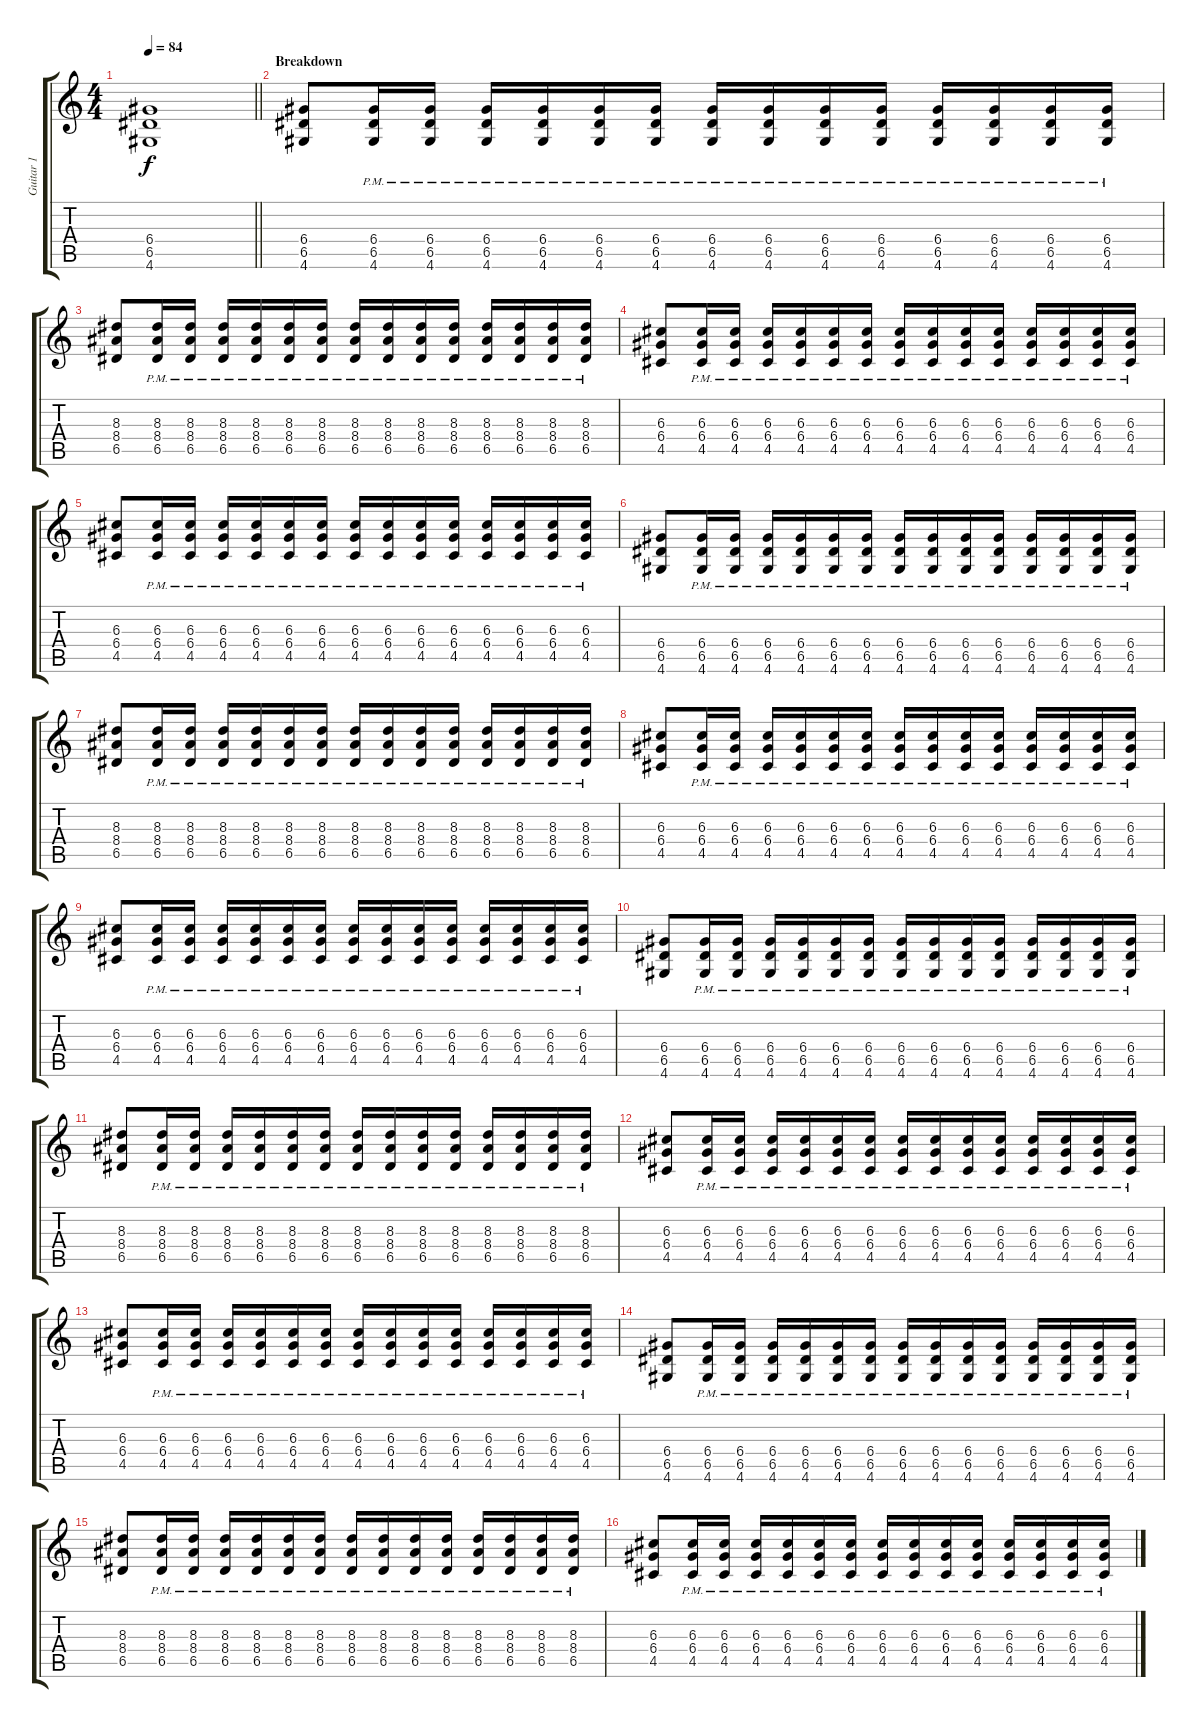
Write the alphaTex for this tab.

\track ("Guitar 1" "Guitar 1") {instrument overdrivenguitar}
\staff {score tabs}
\tuning (E4 B3 G3 D3 A2 E2) {hide}
\ts (4 4)
\tempo 84
\clef g2
\barLineRight lightlight
\ks c
(6.4{t} 6.5{t} 4.6{t}).1{dy f} |
\section ("" "Breakdown")
(6.4 6.5 4.6).8 (6.4{pm} 6.5{pm} 4.6{pm}).16 (6.4{pm} 6.5{pm} 4.6{pm}).16 (6.4{pm} 6.5{pm} 4.6{pm}).16 (6.4{pm} 6.5{pm} 4.6{pm}).16 (6.4{pm} 6.5{pm} 4.6{pm}).16 (6.4{pm} 6.5{pm} 4.6{pm}).16 (6.4{pm} 6.5{pm} 4.6{pm}).16 (6.4{pm} 6.5{pm} 4.6{pm}).16 (6.4{pm} 6.5{pm} 4.6{pm}).16 (6.4{pm} 6.5{pm} 4.6{pm}).16 (6.4{pm} 6.5{pm} 4.6{pm}).16 (6.4{pm} 6.5{pm} 4.6{pm}).16 (6.4{pm} 6.5{pm} 4.6{pm}).16 (6.4{pm} 6.5{pm} 4.6{pm}).16 |
(8.3 8.4 6.5).8 (8.3{pm} 8.4{pm} 6.5{pm}).16 (8.3{pm} 8.4{pm} 6.5{pm}).16 (8.3{pm} 8.4{pm} 6.5{pm}).16 (8.3{pm} 8.4{pm} 6.5{pm}).16 (8.3{pm} 8.4{pm} 6.5{pm}).16 (8.3{pm} 8.4{pm} 6.5{pm}).16 (8.3{pm} 8.4{pm} 6.5{pm}).16 (8.3{pm} 8.4{pm} 6.5{pm}).16 (8.3{pm} 8.4{pm} 6.5{pm}).16 (8.3{pm} 8.4{pm} 6.5{pm}).16 (8.3{pm} 8.4{pm} 6.5{pm}).16 (8.3{pm} 8.4{pm} 6.5{pm}).16 (8.3{pm} 8.4{pm} 6.5{pm}).16 (8.3{pm} 8.4{pm} 6.5{pm}).16 |
(6.3 6.4 4.5).8 (6.3{pm} 6.4{pm} 4.5{pm}).16 (6.3{pm} 6.4{pm} 4.5{pm}).16 (6.3{pm} 6.4{pm} 4.5{pm}).16 (6.3{pm} 6.4{pm} 4.5{pm}).16 (6.3{pm} 6.4{pm} 4.5{pm}).16 (6.3{pm} 6.4{pm} 4.5{pm}).16 (6.3{pm} 6.4{pm} 4.5{pm}).16 (6.3{pm} 6.4{pm} 4.5{pm}).16 (6.3{pm} 6.4{pm} 4.5{pm}).16 (6.3{pm} 6.4{pm} 4.5{pm}).16 (6.3{pm} 6.4{pm} 4.5{pm}).16 (6.3{pm} 6.4{pm} 4.5{pm}).16 (6.3{pm} 6.4{pm} 4.5{pm}).16 (6.3{pm} 6.4{pm} 4.5{pm}).16 |
(6.3 6.4 4.5).8 (6.3{pm} 6.4{pm} 4.5{pm}).16 (6.3{pm} 6.4{pm} 4.5{pm}).16 (6.3{pm} 6.4{pm} 4.5{pm}).16 (6.3{pm} 6.4{pm} 4.5{pm}).16 (6.3{pm} 6.4{pm} 4.5{pm}).16 (6.3{pm} 6.4{pm} 4.5{pm}).16 (6.3{pm} 6.4{pm} 4.5{pm}).16 (6.3{pm} 6.4{pm} 4.5{pm}).16 (6.3{pm} 6.4{pm} 4.5{pm}).16 (6.3{pm} 6.4{pm} 4.5{pm}).16 (6.3{pm} 6.4{pm} 4.5{pm}).16 (6.3{pm} 6.4{pm} 4.5{pm}).16 (6.3{pm} 6.4{pm} 4.5{pm}).16 (6.3{pm} 6.4{pm} 4.5{pm}).16 |
(6.4 6.5 4.6).8 (6.4{pm} 6.5{pm} 4.6{pm}).16 (6.4{pm} 6.5{pm} 4.6{pm}).16 (6.4{pm} 6.5{pm} 4.6{pm}).16 (6.4{pm} 6.5{pm} 4.6{pm}).16 (6.4{pm} 6.5{pm} 4.6{pm}).16 (6.4{pm} 6.5{pm} 4.6{pm}).16 (6.4{pm} 6.5{pm} 4.6{pm}).16 (6.4{pm} 6.5{pm} 4.6{pm}).16 (6.4{pm} 6.5{pm} 4.6{pm}).16 (6.4{pm} 6.5{pm} 4.6{pm}).16 (6.4{pm} 6.5{pm} 4.6{pm}).16 (6.4{pm} 6.5{pm} 4.6{pm}).16 (6.4{pm} 6.5{pm} 4.6{pm}).16 (6.4{pm} 6.5{pm} 4.6{pm}).16 |
(8.3 8.4 6.5).8 (8.3{pm} 8.4{pm} 6.5{pm}).16 (8.3{pm} 8.4{pm} 6.5{pm}).16 (8.3{pm} 8.4{pm} 6.5{pm}).16 (8.3{pm} 8.4{pm} 6.5{pm}).16 (8.3{pm} 8.4{pm} 6.5{pm}).16 (8.3{pm} 8.4{pm} 6.5{pm}).16 (8.3{pm} 8.4{pm} 6.5{pm}).16 (8.3{pm} 8.4{pm} 6.5{pm}).16 (8.3{pm} 8.4{pm} 6.5{pm}).16 (8.3{pm} 8.4{pm} 6.5{pm}).16 (8.3{pm} 8.4{pm} 6.5{pm}).16 (8.3{pm} 8.4{pm} 6.5{pm}).16 (8.3{pm} 8.4{pm} 6.5{pm}).16 (8.3{pm} 8.4{pm} 6.5{pm}).16 |
(6.3 6.4 4.5).8 (6.3{pm} 6.4{pm} 4.5{pm}).16 (6.3{pm} 6.4{pm} 4.5{pm}).16 (6.3{pm} 6.4{pm} 4.5{pm}).16 (6.3{pm} 6.4{pm} 4.5{pm}).16 (6.3{pm} 6.4{pm} 4.5{pm}).16 (6.3{pm} 6.4{pm} 4.5{pm}).16 (6.3{pm} 6.4{pm} 4.5{pm}).16 (6.3{pm} 6.4{pm} 4.5{pm}).16 (6.3{pm} 6.4{pm} 4.5{pm}).16 (6.3{pm} 6.4{pm} 4.5{pm}).16 (6.3{pm} 6.4{pm} 4.5{pm}).16 (6.3{pm} 6.4{pm} 4.5{pm}).16 (6.3{pm} 6.4{pm} 4.5{pm}).16 (6.3{pm} 6.4{pm} 4.5{pm}).16 |
(6.3 6.4 4.5).8 (6.3{pm} 6.4{pm} 4.5{pm}).16 (6.3{pm} 6.4{pm} 4.5{pm}).16 (6.3{pm} 6.4{pm} 4.5{pm}).16 (6.3{pm} 6.4{pm} 4.5{pm}).16 (6.3{pm} 6.4{pm} 4.5{pm}).16 (6.3{pm} 6.4{pm} 4.5{pm}).16 (6.3{pm} 6.4{pm} 4.5{pm}).16 (6.3{pm} 6.4{pm} 4.5{pm}).16 (6.3{pm} 6.4{pm} 4.5{pm}).16 (6.3{pm} 6.4{pm} 4.5{pm}).16 (6.3{pm} 6.4{pm} 4.5{pm}).16 (6.3{pm} 6.4{pm} 4.5{pm}).16 (6.3{pm} 6.4{pm} 4.5{pm}).16 (6.3{pm} 6.4{pm} 4.5{pm}).16 |
(6.4 6.5 4.6).8 (6.4{pm} 6.5{pm} 4.6{pm}).16 (6.4{pm} 6.5{pm} 4.6{pm}).16 (6.4{pm} 6.5{pm} 4.6{pm}).16 (6.4{pm} 6.5{pm} 4.6{pm}).16 (6.4{pm} 6.5{pm} 4.6{pm}).16 (6.4{pm} 6.5{pm} 4.6{pm}).16 (6.4{pm} 6.5{pm} 4.6{pm}).16 (6.4{pm} 6.5{pm} 4.6{pm}).16 (6.4{pm} 6.5{pm} 4.6{pm}).16 (6.4{pm} 6.5{pm} 4.6{pm}).16 (6.4{pm} 6.5{pm} 4.6{pm}).16 (6.4{pm} 6.5{pm} 4.6{pm}).16 (6.4{pm} 6.5{pm} 4.6{pm}).16 (6.4{pm} 6.5{pm} 4.6{pm}).16 |
(8.3 8.4 6.5).8 (8.3{pm} 8.4{pm} 6.5{pm}).16 (8.3{pm} 8.4{pm} 6.5{pm}).16 (8.3{pm} 8.4{pm} 6.5{pm}).16 (8.3{pm} 8.4{pm} 6.5{pm}).16 (8.3{pm} 8.4{pm} 6.5{pm}).16 (8.3{pm} 8.4{pm} 6.5{pm}).16 (8.3{pm} 8.4{pm} 6.5{pm}).16 (8.3{pm} 8.4{pm} 6.5{pm}).16 (8.3{pm} 8.4{pm} 6.5{pm}).16 (8.3{pm} 8.4{pm} 6.5{pm}).16 (8.3{pm} 8.4{pm} 6.5{pm}).16 (8.3{pm} 8.4{pm} 6.5{pm}).16 (8.3{pm} 8.4{pm} 6.5{pm}).16 (8.3{pm} 8.4{pm} 6.5{pm}).16 |
(6.3 6.4 4.5).8 (6.3{pm} 6.4{pm} 4.5{pm}).16 (6.3{pm} 6.4{pm} 4.5{pm}).16 (6.3{pm} 6.4{pm} 4.5{pm}).16 (6.3{pm} 6.4{pm} 4.5{pm}).16 (6.3{pm} 6.4{pm} 4.5{pm}).16 (6.3{pm} 6.4{pm} 4.5{pm}).16 (6.3{pm} 6.4{pm} 4.5{pm}).16 (6.3{pm} 6.4{pm} 4.5{pm}).16 (6.3{pm} 6.4{pm} 4.5{pm}).16 (6.3{pm} 6.4{pm} 4.5{pm}).16 (6.3{pm} 6.4{pm} 4.5{pm}).16 (6.3{pm} 6.4{pm} 4.5{pm}).16 (6.3{pm} 6.4{pm} 4.5{pm}).16 (6.3{pm} 6.4{pm} 4.5{pm}).16 |
(6.3 6.4 4.5).8 (6.3{pm} 6.4{pm} 4.5{pm}).16 (6.3{pm} 6.4{pm} 4.5{pm}).16 (6.3{pm} 6.4{pm} 4.5{pm}).16 (6.3{pm} 6.4{pm} 4.5{pm}).16 (6.3{pm} 6.4{pm} 4.5{pm}).16 (6.3{pm} 6.4{pm} 4.5{pm}).16 (6.3{pm} 6.4{pm} 4.5{pm}).16 (6.3{pm} 6.4{pm} 4.5{pm}).16 (6.3{pm} 6.4{pm} 4.5{pm}).16 (6.3{pm} 6.4{pm} 4.5{pm}).16 (6.3{pm} 6.4{pm} 4.5{pm}).16 (6.3{pm} 6.4{pm} 4.5{pm}).16 (6.3{pm} 6.4{pm} 4.5{pm}).16 (6.3{pm} 6.4{pm} 4.5{pm}).16 |
(6.4 6.5 4.6).8 (6.4{pm} 6.5{pm} 4.6{pm}).16 (6.4{pm} 6.5{pm} 4.6{pm}).16 (6.4{pm} 6.5{pm} 4.6{pm}).16 (6.4{pm} 6.5{pm} 4.6{pm}).16 (6.4{pm} 6.5{pm} 4.6{pm}).16 (6.4{pm} 6.5{pm} 4.6{pm}).16 (6.4{pm} 6.5{pm} 4.6{pm}).16 (6.4{pm} 6.5{pm} 4.6{pm}).16 (6.4{pm} 6.5{pm} 4.6{pm}).16 (6.4{pm} 6.5{pm} 4.6{pm}).16 (6.4{pm} 6.5{pm} 4.6{pm}).16 (6.4{pm} 6.5{pm} 4.6{pm}).16 (6.4{pm} 6.5{pm} 4.6{pm}).16 (6.4{pm} 6.5{pm} 4.6{pm}).16 |
(8.3 8.4 6.5).8 (8.3{pm} 8.4{pm} 6.5{pm}).16 (8.3{pm} 8.4{pm} 6.5{pm}).16 (8.3{pm} 8.4{pm} 6.5{pm}).16 (8.3{pm} 8.4{pm} 6.5{pm}).16 (8.3{pm} 8.4{pm} 6.5{pm}).16 (8.3{pm} 8.4{pm} 6.5{pm}).16 (8.3{pm} 8.4{pm} 6.5{pm}).16 (8.3{pm} 8.4{pm} 6.5{pm}).16 (8.3{pm} 8.4{pm} 6.5{pm}).16 (8.3{pm} 8.4{pm} 6.5{pm}).16 (8.3{pm} 8.4{pm} 6.5{pm}).16 (8.3{pm} 8.4{pm} 6.5{pm}).16 (8.3{pm} 8.4{pm} 6.5{pm}).16 (8.3{pm} 8.4{pm} 6.5{pm}).16 |
(6.3 6.4 4.5).8 (6.3{pm} 6.4{pm} 4.5{pm}).16 (6.3{pm} 6.4{pm} 4.5{pm}).16 (6.3{pm} 6.4{pm} 4.5{pm}).16 (6.3{pm} 6.4{pm} 4.5{pm}).16 (6.3{pm} 6.4{pm} 4.5{pm}).16 (6.3{pm} 6.4{pm} 4.5{pm}).16 (6.3{pm} 6.4{pm} 4.5{pm}).16 (6.3{pm} 6.4{pm} 4.5{pm}).16 (6.3{pm} 6.4{pm} 4.5{pm}).16 (6.3{pm} 6.4{pm} 4.5{pm}).16 (6.3{pm} 6.4{pm} 4.5{pm}).16 (6.3{pm} 6.4{pm} 4.5{pm}).16 (6.3{pm} 6.4{pm} 4.5{pm}).16 (6.3{pm} 6.4{pm} 4.5{pm}).16
